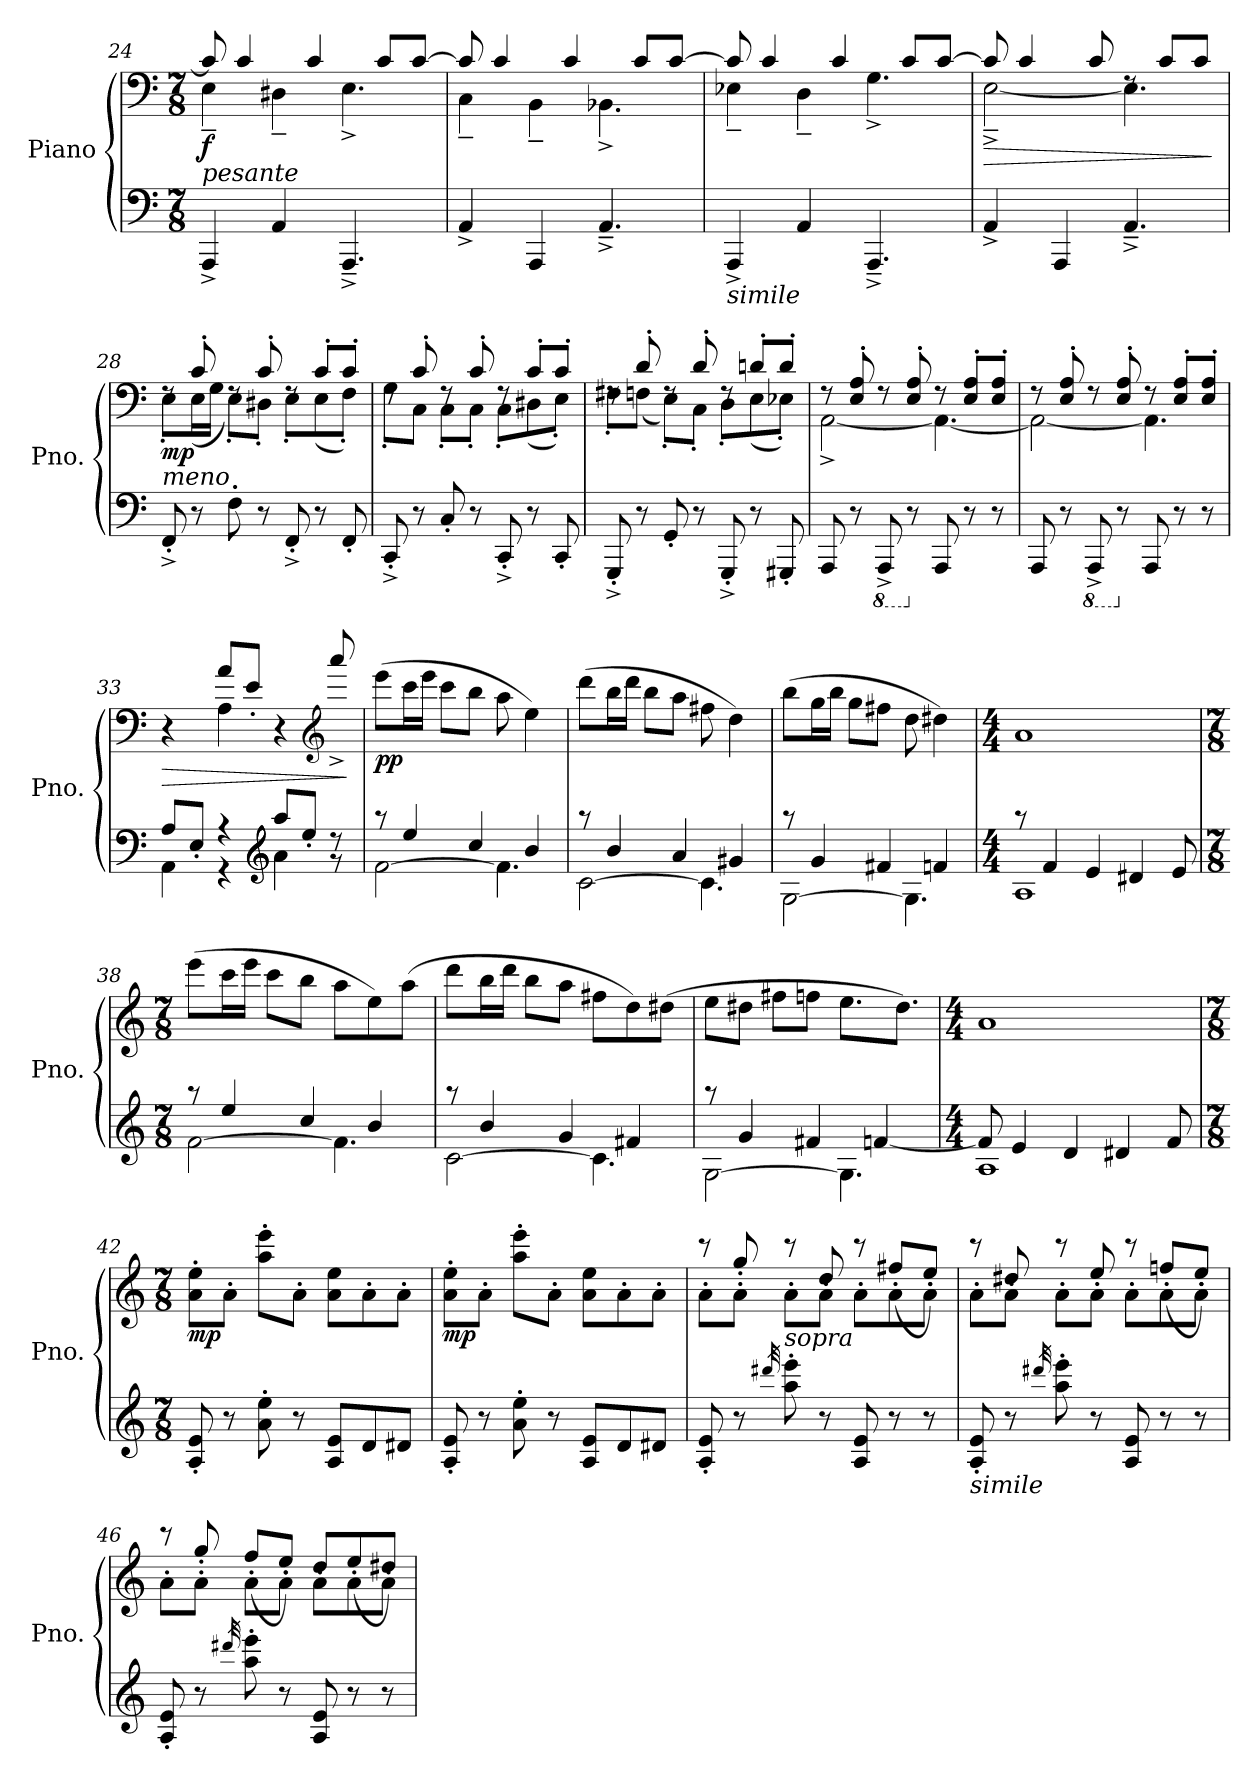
**kern	**kern	**dynam
*part1	*part1	*part1
*staff2	*staff1	*staff1/2
*I"Piano	*	*
*I'Pno.	*	*
*clefF4	*clefF4	*
*k[]	*k[]	*
*M7/8	*M7/8	*
=24	=24	=24
*	*^	*
!	!LO:TX:b:i:t=pesante	!	!
!	!	!	!LO:DY:b
4AAA^/	8c/]	4E~\	f
.	4c/	.	.
4AA/	.	4D#X~\	.
.	4c/	.	.
4.AAA~^/	.	4.E^\	.
.	8c/L	.	.
.	[8c/J	.	.
=25	=25	=25	=25
4AA^/	8c/]	4C~\	.
.	4c/	.	.
4AAA/	.	4BB~\	.
.	4c/	.	.
4.AA~^/	.	4.BB-X^\	.
.	8c/L	.	.
.	[8c/J	.	.
=26	=26	=26	=26
!LO:TX:b:i:t=simile	!	!	!
4AAA^/	8c/]	4E-X~\	.
.	4c/	.	.
4AA/	.	4D~\	.
.	4c/	.	.
4.AAA~^/	.	4.G^\	.
.	8c/L	.	.
.	[8c/J	.	.
!!LO:PB:g=z	!!
=27	=27	=27	=27
!	!	!	!LO:HP:b
4AA^/	8c/]	[2E~^\	>
.	4c/	.	.
4AAA/	.	.	.
.	8c/	.	.
4.AA~^/	8rF	4.E\]	.
.	8c/L	.	.
.	8c/J	.	.
*	*v	*v	*
.	.	]
=28	=28	=28
*	*^	*
!	!LO:TX:b:i:t=meno	!	!
!	!	!	!LO:DY:b
8FF'^/	8rF	8E'\L	mp
8r	8c'/	(<16E\L	.
.	.	16G\JJ	.
8F'\	8rF	8E'\L)	.
8r	8c'/	8D#X'\J	.
8FF'^/	8rF	8E'\L	.
8r	8c'/L	(<8E\	.
8FF'/	8c'/J	8F'\J)	.
=29	=29	=29	=29
8CC'^/	8rF	8G'\L	.
8r	8c'/	8C\J	.
8C'/	8rF	8C'\L	.
8r	8c'/	8C'\J	.
8CC'^/	8rF	8C'\L	.
8r	8c'/L	(<8D#X\	.
8CC'/	8c'/J	8E'\J)	.
=30	=30	=30	=30
8GGG'^/	8rF	8F#X'\L	.
8r	8d'/	(<8Fn\J	.
8GG'/	8rF	8E'\L)	.
8r	8d'/	8C'\J	.
8GGG'^/	8rF	8D'\L	.
8r	8dn'/L	(<8E\	.
8GGG#X'/	8d'/J	8E-X'\J)	.
!!LO:LB:g=z	!!
=31	=31	=31	=31
8AAA/	8r	[2AA^\	.
8r	8E/' 8A/'	.	.
*8ba	*	*	*
!	!	!	!LO:DY:b=2
8AAAA^/	8r	.	other-dynamics
*X8ba	*	*	*
8r	8E/' 8A/'	.	.
8AAA/	8r	4.AA\_	.
8r	8E/' 8A/'L	.	.
8r	8E/' 8A/'J	.	.
=32	=32	=32	=32
8AAA/	8r	2AA\_	.
8r	8E/' 8A/'	.	.
*8ba	*	*	*
!	!	!	!LO:DY:b=2
8AAAA^/	8r	.	other-dynamics
*X8ba	*	*	*
8r	8E/' 8A/'	.	.
8AAA/	8r	4.AA\]	.
8r	8E/' 8A/'L	.	.
8r	8E/' 8A/'J	.	.
=33	=33	=33	=33
*^	*	*	*
!	!	!	!	!LO:HP:b
4AA\	8A/L	4r	4ryy	>
.	8E'/J	.	.	.
4r	4r	4A\	8a/L	.
.	.	.	8e'/J	.
*clefG2	*	*	*	*
4a\	8aa/L	4r	4.ryy	.
.	8ee'/J	.	.	.
*	*	*clefG2	*	*
8r	8r	8aaa^/	.	.
*v	*v	*	*	*
*	*v	*v	*
.	.	]
=34	=34	=34
*^	*	*
!	!	!	!LO:DY:b
[2f\	8raa	(>8eee\L	pp
.	4ee/	16ccc\L	.
.	.	16eee\JJ	.
.	.	8ccc\L	.
.	4cc/	8bb\J	.
4.f\]	.	8aa\	.
.	4b/	4ee\)	.
!!LO:LB:g=z
=35	=35	=35	=35
[2c\	8raa	(>8ddd\L	.
.	4b/	16bb\L	.
.	.	16ddd\JJ	.
.	.	8bb\L	.
.	4a/	8aa\J	.
4.c\]	.	8ff#X\	.
.	4g#X/	4dd\)	.
=36	=36	=36	=36
[2G\	8raa	(>8bb\L	.
.	4g/	16gg\L	.
.	.	16bb\JJ	.
.	.	8gg\L	.
.	4f#X/	8ff#X\J	.
4.G\]	.	8dd\	.
.	4fn/	4dd#X\)	.
=37	=37	=37	=37
*M4/4	*	*M4/4	*
1A	8raa	1a	.
.	4f/	.	.
.	4e/	.	.
.	4d#X/	.	.
.	8e/	.	.
=38	=38	=38	=38
*M7/8	*	*M7/8	*
[2f\	8raa	(>8eee\L	.
.	4ee/	16ccc\L	.
.	.	16eee\JJ	.
.	.	8ccc\L	.
.	4cc/	8bb\J	.
4.f\]	.	8aa\L	.
.	4b/	8ee\)	.
.	.	(>8aa\J	.
!!LO:LB:g=z
=39	=39	=39	=39
[2c\	8raa	8ddd\L	.
.	4b/	16bb\L	.
.	.	16ddd\JJ	.
.	.	8bb\L	.
.	4g/	8aa\J	.
4.c\]	.	8ff#X\L	.
.	4f#X/	8dd\)	.
.	.	(>8dd#X\J	.
=40	=40	=40	=40
[2G\	8raa	8ee\L	.
.	4g/	8dd#X\J	.
.	.	8ff#X\L	.
.	4f#X/	8ffn\J	.
4.G\]	.	8.ee\L	.
.	[4fn/	.	.
.	.	8.dd#\J)	.
=41	=41	=41	=41
*M4/4	*	*M4/4	*
1A	8f/]	1a	.
.	4e/	.	.
.	4d/	.	.
.	4d#X/	.	.
.	8f/	.	.
*v	*v	*	*
=42	=42	=42
*M7/8	*M7/8	*
*^	*	*
!LO:TX:b:i:t=senza pedale	!	!	!
!	!	!	!LO:DY:b
*v	*v	*	*
8A/' 8e/'	8a\' 8ee\'L	mp
8r	8a'\J	.
8a\' 8ee\'	8aa\' 8eee\'L	.
8r	8a'\J	.
8A/ 8e/L	8a\ 8ee\L	.
8d/	8a'\	.
8d#X/J	8a'\J	.
!!LO:LB:g=z
=43	=43	=43
!	!	!LO:DY:b
8A/' 8e/'	8a\' 8ee\'L	mp
8r	8a'\J	.
8a\' 8ee\'	8aa\' 8eee\'L	.
8r	8a'\J	.
8A/ 8e/L	8a\ 8ee\L	.
8d/	8a'\	.
8d#X/J	8a'\J	.
=44	=44	=44
*	*^	*
8A/' 8e/'	8a'\L	8rccc	.
8r	8a'\J	8gg'/	.
32qddd#X/	.	.	.
!LO:TX:a:i:t=sopra	!	!	!
8aa\' 8eee\'	8a'\L	8rccc	.
8r	8a'\J	8dd'/	.
8A/ 8e/	8a'\L	8rccc	.
8r	8a'\	(>8ff#X/L	.
8r	8a'\J	8ee'/J)	.
=45	=45	=45	=45
!LO:TX:b:i:t=simile	!	!	!
8A/' 8e/'	8a'\L	8rccc	.
8r	8a'\J	8dd#X/	.
32qddd#X/	.	.	.
8aa\' 8eee\'	8a'\L	8rccc	.
8r	8a'\J	8ee/	.
8A/ 8e/	8a'\L	8rccc	.
8r	8a'\	(>8ffn/L	.
8r	8a'\J	8ee'/J)	.
=46	=46	=46	=46
8A/' 8e/'	8a'\L	8rccc	.
8r	8a'\J	8gg'/	.
32qddd#X/	.	.	.
8aa\' 8eee\'	8a'\L	(>8ff/L	.
8r	8a'\J	8ee'/J)	.
8A/ 8e/	8a'\L	8dd'/L	.
8r	8a'\	(>8ee/	.
8r	8a'\J	8dd#X'/J)	.
*	*v	*v	*
=	=	=
*-	*-	*-
